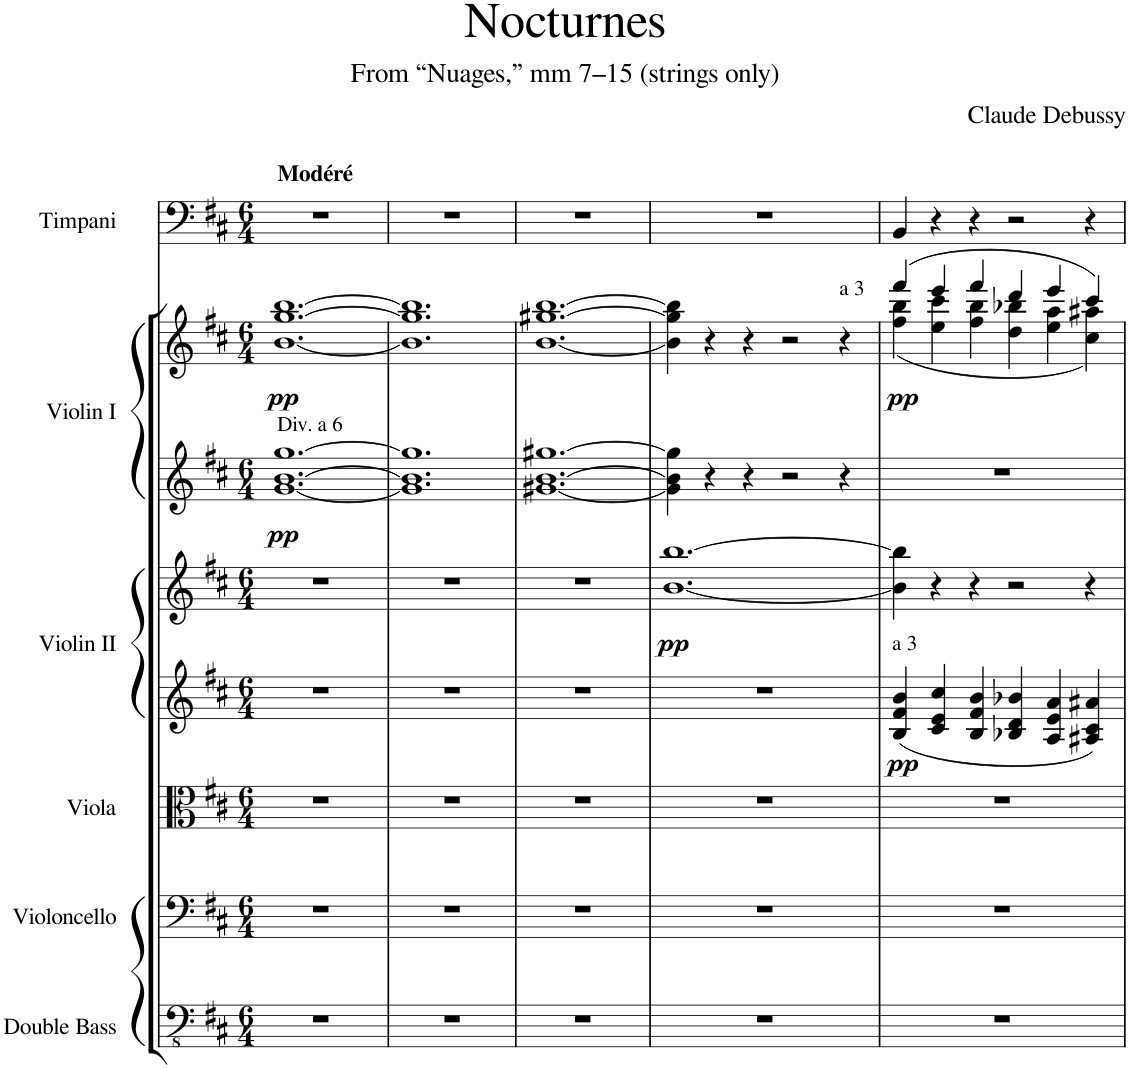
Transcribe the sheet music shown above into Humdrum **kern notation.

**kern	**kern	**kern	**kern	**kern	**dynam	**kern	**kern	**dynam	**kern
*part6	*part5	*part4	*part3	*part3	*part3	*part2	*part2	*part2	*part1
*staff8	*staff7	*staff6	*staff5	*staff4	*staff4/5	*staff3	*staff2	*staff2/3	*staff1
*I"Double Bass	*I"Violoncello	*I"Viola	*I"Violin II	*	*	*I"Violin I	*	*	*I"Timpani
*I'Db.	*	*	*	*	*	*	*	*	*I'Timp.
*clefFv4	*clefF4	*clefC3	*clefG2	*clefG2	*	*clefG2	*clefG2	*	*clefF4
*k[f#c#]	*k[f#c#]	*k[f#c#]	*k[f#c#]	*k[f#c#]	*	*k[f#c#]	*k[f#c#]	*	*k[f#c#]
*M6/4	*M6/4	*M6/4	*M6/4	*M6/4	*	*M6/4	*M6/4	*	*M6/4
=1	=1	=1	=1	=1	=1	=1	=1	=1	=1
!	!	!	!	!	!	!	!	!	!LO:TX:a:B:t=Modéré
!	!	!	!	!	!	!LO:TX:a:t=Div. a 6	!	!	!
!	!	!	!	!	!	!	!	!LO:DY:b=2	!
!	!	!	!	!	!	!	!	!LO:DY:n=1:b	!
1.r	1.r	1.r	1.r	1.r	.	[1.g [1.b [1.gg	[1.b [1.gg [1.bb	pp pp	1.r
=2	=2	=2	=2	=2	=2	=2	=2	=2	=2
1.r	1.r	1.r	1.r	1.r	.	1.g] 1.b] 1.gg]	1.b] 1.gg] 1.bb]	.	1.r
=3	=3	=3	=3	=3	=3	=3	=3	=3	=3
1.r	1.r	1.r	1.r	1.r	.	[1.g#X [1.b [1.gg#X	[1.b [1.gg#X [1.bb	.	1.r
=4	=4	=4	=4	=4	=4	=4	=4	=4	=4
!	!	!	!	!	!LO:DY:b	!	!	!	!
1.r	1.r	1.r	1.r	[1.b [1.bb	pp	4g#\] 4b\] 4gg#\]	4b\] 4gg#\] 4bb\]	.	1.r
.	.	.	.	.	.	4r	4r	.	.
.	.	.	.	.	.	4r	4r	.	.
.	.	.	.	.	.	2r	2r	.	.
!	!	!	!	!	!	!	!LO:TX:a:t=a 3	!	!
.	.	.	.	.	.	4r	4r	.	.
=5	=5	=5	=5	=5	=5	=5	=5	=5	=5
*	*	*	*	*	*	*	*^	*	*
!	!	!	!LO:TX:a:t=a 3	!	!	!	!	!	!	!
!	!	!	!	!	!LO:DY:b=2	!	!	!	!LO:DY:b	!
1.r	1.r	1.r	4B/ 4f#/ 4b/	4b\] 4bb\]	pp	1.r	(4fff#/	(4ff#\ 4bb\	pp	4BB/
.	.	.	4c#/ 4e/ 4cc#/	4r	.	.	4eee/	4ee\ 4ccc#\	.	4r
.	.	.	4B/ 4f#/ 4b/	4r	.	.	4fff#/	4ff#\ 4bb\	.	4r
.	.	.	4B-X/ 4d/ 4b-X/	2r	.	.	4ddd/	4dd\ 4bb-X\	.	2r
.	.	.	4A/ 4e/ 4a/	.	.	.	4eee/	4ee\ 4aa\	.	.
.	.	.	4A#X/ 4c#/ 4a#X/	4r	.	.	4ccc#/)	4cc#\ 4aa#X\)	.	4r
*	*	*	*	*	*	*	*v	*v	*	*
=	=	=	=	=	=	=	=	=	=
*-	*-	*-	*-	*-	*-	*-	*-	*-	*-
